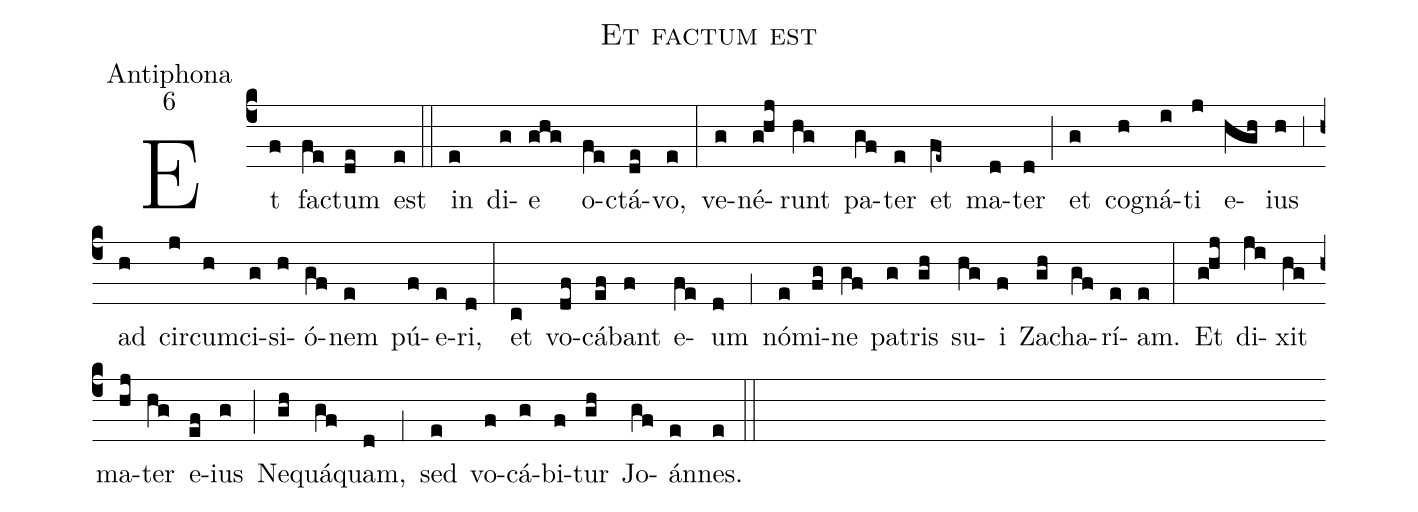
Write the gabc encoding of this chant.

name:Et factum est;
office-part:Antiphona;
mode:6;
%%
(c4) Et(f) fa(fe)ctum(de) est(e) (::)
in(e) di(g)e(ghg) o(fe)ctá(de)vo,(e) (:)
ve(g)né(g!hj)runt(hg) pa(gf)ter(e) et(fe~) ma(d)ter(d) (;) et(g) co(h)gná(i)ti(j) e(hgh)ius(h) (,3) ad(h) cir(j)cum(h)ci(g)si(h)ó(gf)nem(e) pú(f)e(e)ri,(d) (:)
et(c) vo(df)cá(ef)bant(f) e(fe)um(d) (,1) nó(e)mi(fg)ne(gf) pa(g)tris(gh) su(hg)i(f) Za(gh)cha(gf)rí(e)am.(e) (:)
Et(g!hj) di(ji)xit(hg) ma(hj)ter(hg) e(ef)ius(g) (;) Ne(gh)quá(gf)quam,(d) (,1) sed(e) vo(f)cá(g)bi(f)tur(gh) Jo(gf)án(e)nes.(e) (::)
